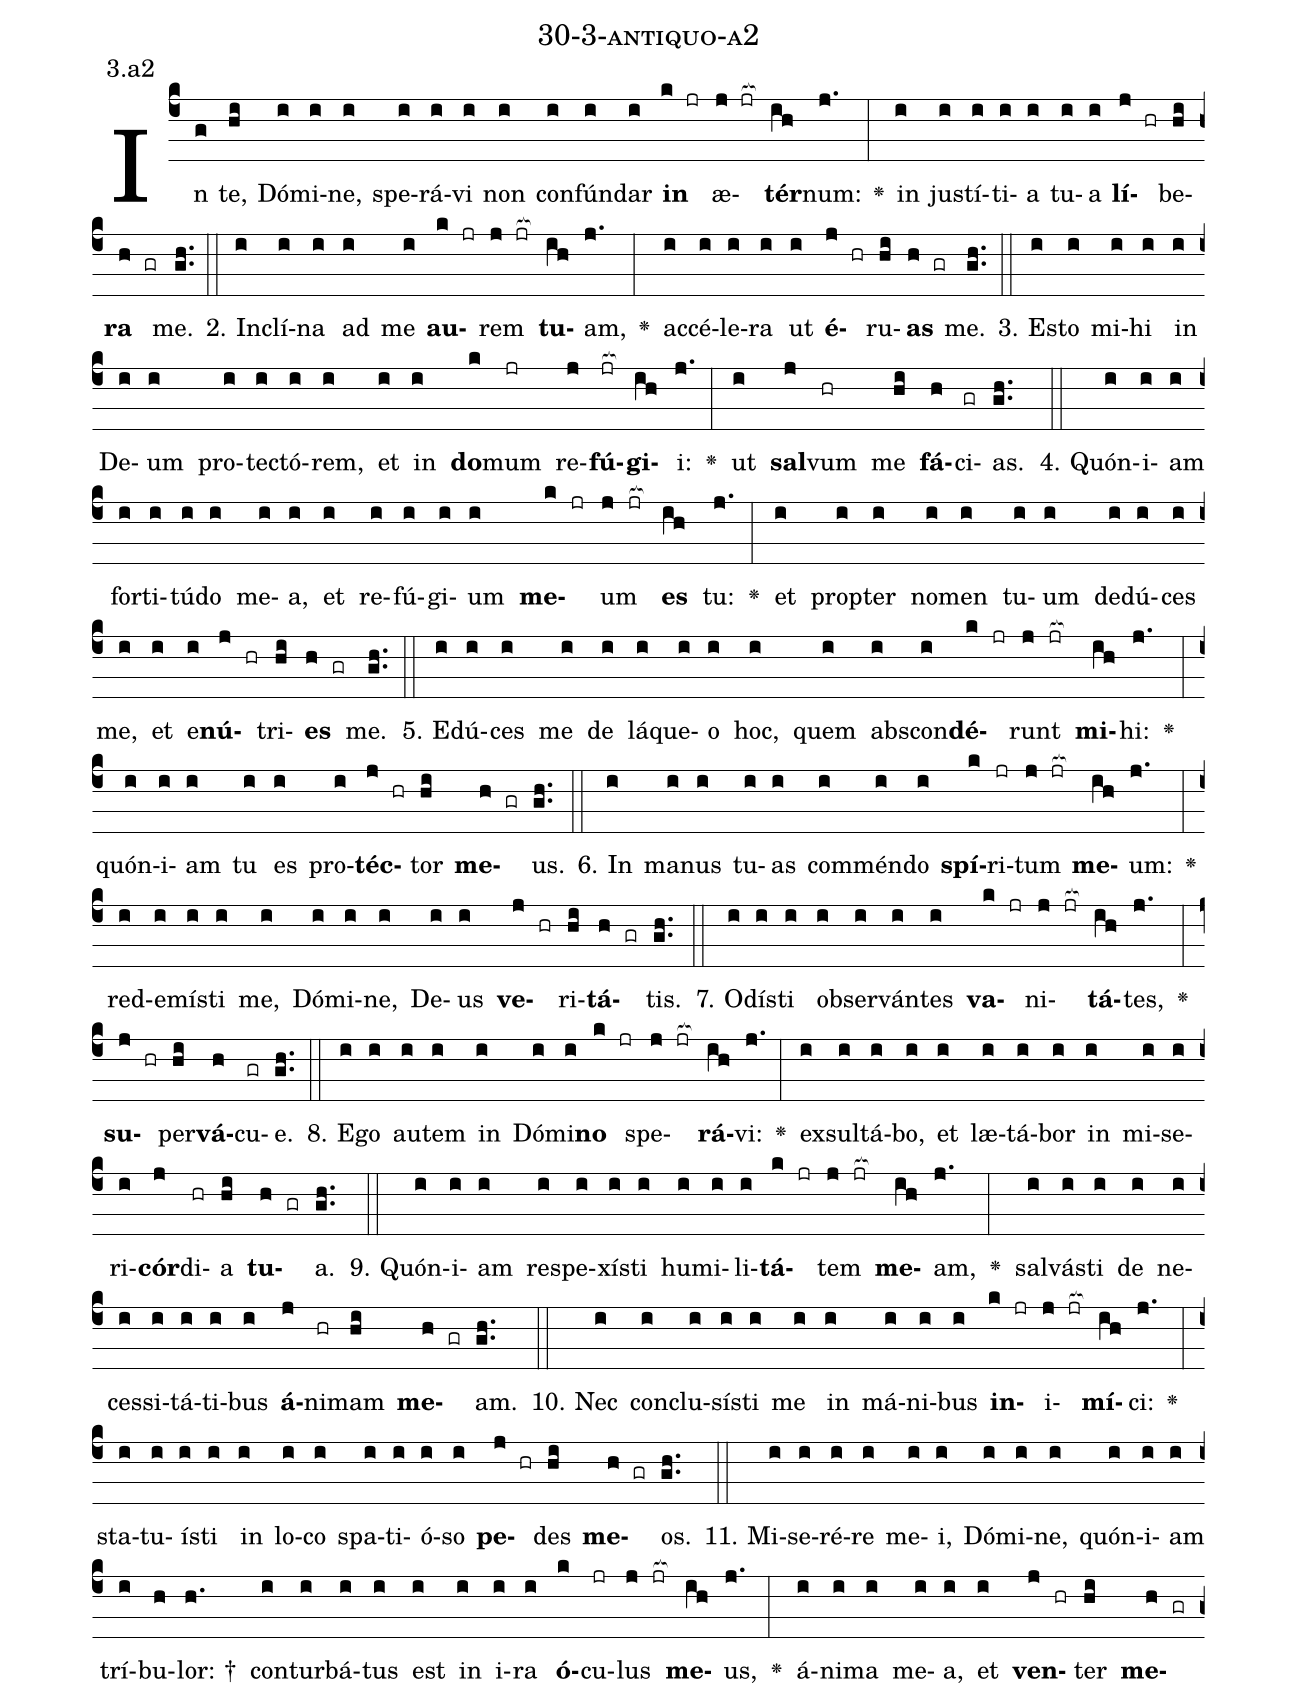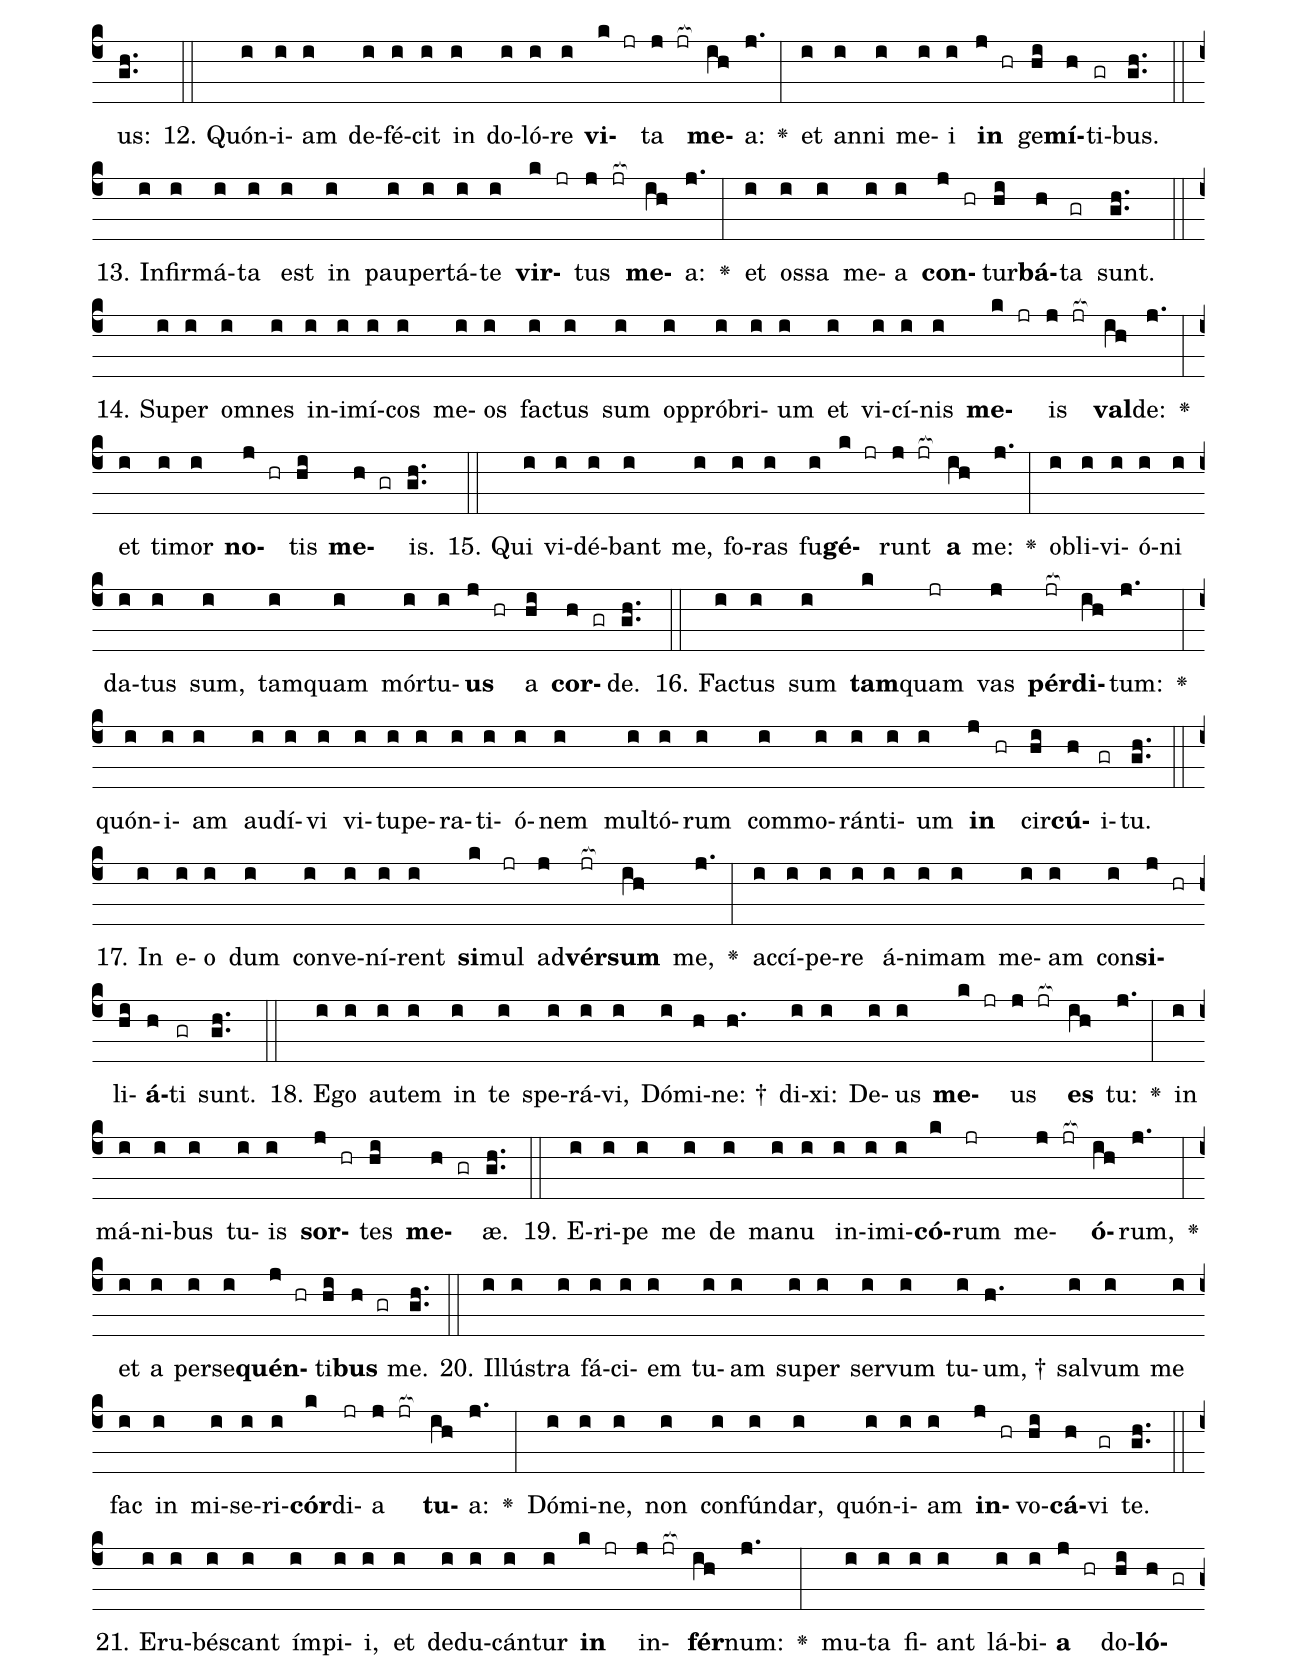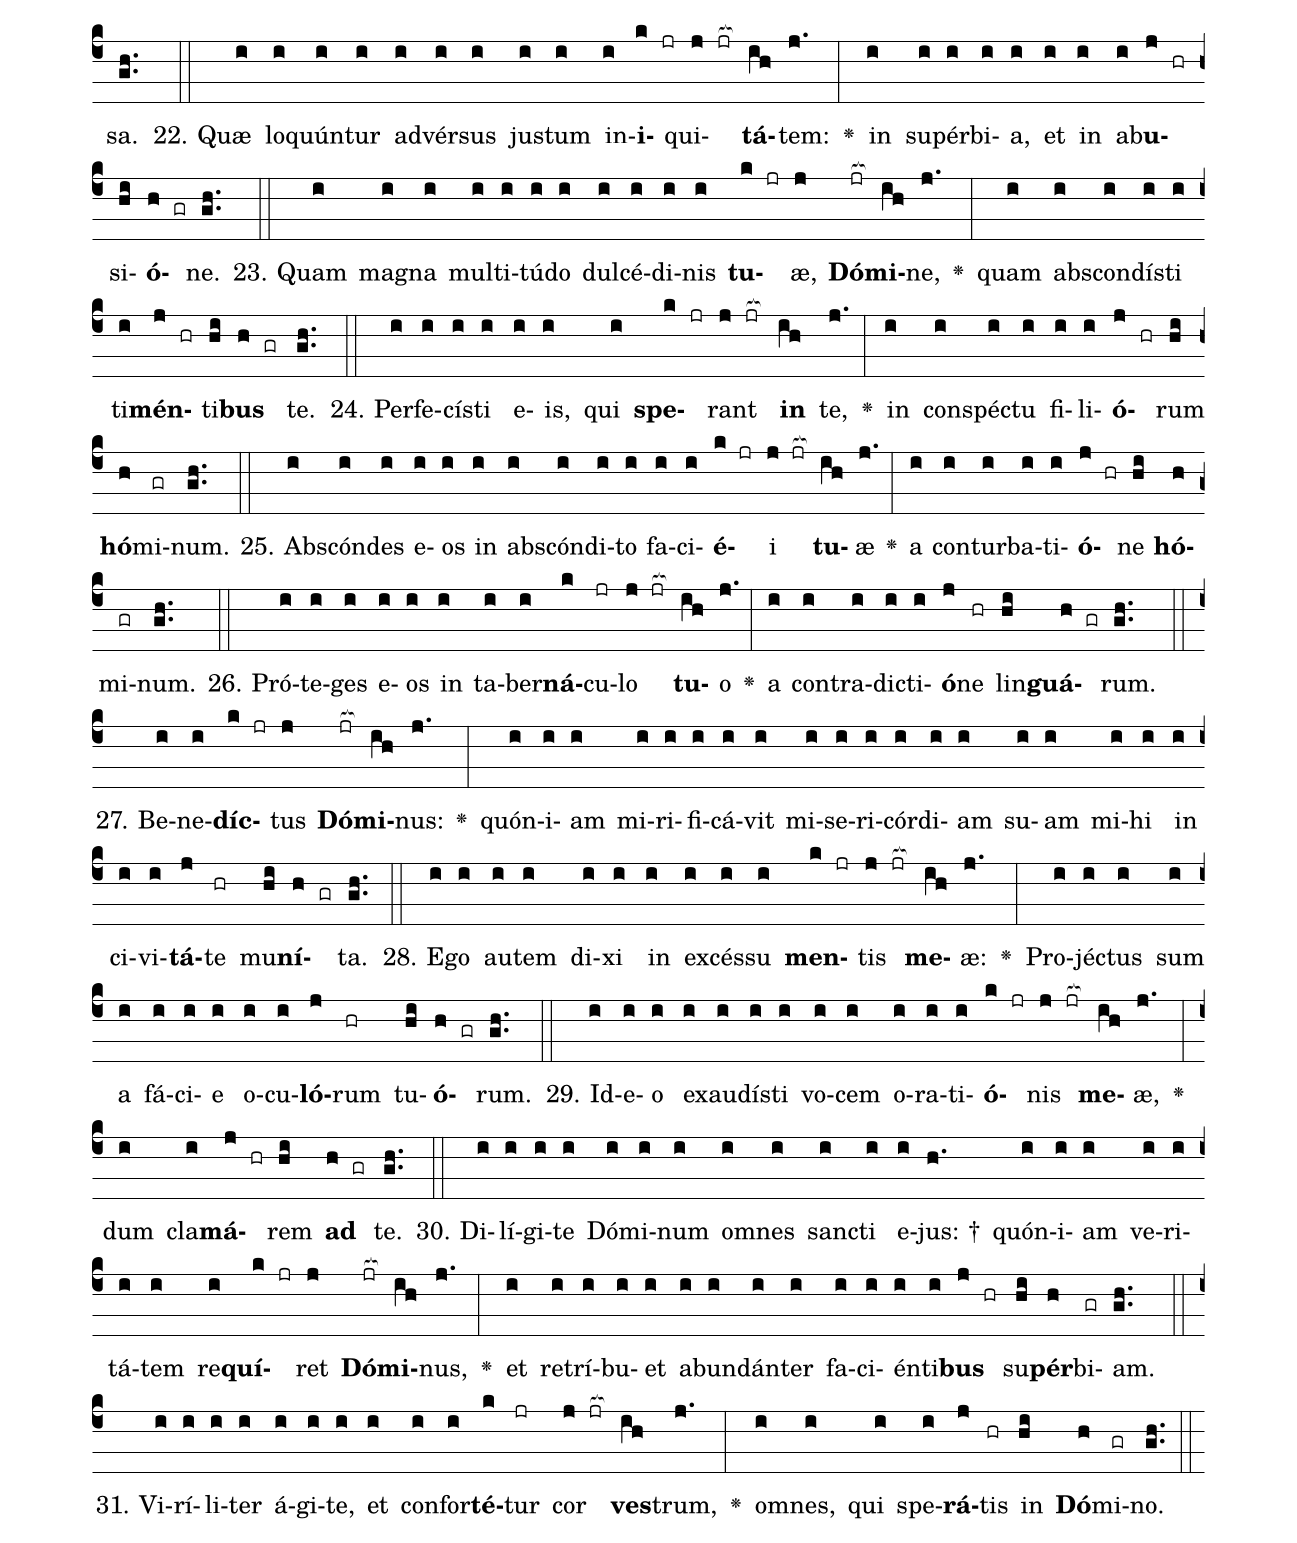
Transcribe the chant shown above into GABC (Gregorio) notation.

name: 30-3-antiquo-a2;
annotation: 3.a2;
%%
(c4)In(g) te,(hi) Dó(i)mi(i)ne,(i) spe(i)rá(i)vi(i) non(i) con(i)fún(i)dar(i) <b>in</b>(k jr) æ(j jr[ocb:1{])<b>tér</b>(ih[ocb:0}])num:(j.) <v>\greheightstar</v>(:) in(i) jus(i)tí(i)ti(i)a(i) tu(i)a(i) <b>lí</b>(j hr)be(hi)<b>ra</b>(h gr) me.(gh..) (::)
2. In(i)clí(i)na(i) ad(i) me(i) <b>au</b>(k jr)rem(j jr[ocb:1{]) <b>tu</b>(ih[ocb:0}])am,(j.) <v>\greheightstar</v>(:) ac(i)cé(i)le(i)ra(i) ut(i) <b>é</b>(j hr)ru(hi)<b>as</b>(h gr) me.(gh..) (::)
3. Es(i)to(i) mi(i)hi(i) in(i) De(i)um(i) pro(i)tec(i)tó(i)rem,(i) et(i) in(i) <b>do</b>(k)mum(jr) re(j)<b>fú</b>(jr[ocb:1{])<b>gi</b>(ih[ocb:0}])i:(j.) <v>\greheightstar</v>(:) ut(i) <b>sal</b>(j)vum(hr) me(hi) <b>fá</b>(h)ci(gr)as.(gh..) (::)
4. Quón(i)i(i)am(i) for(i)ti(i)tú(i)do(i) me(i)a,(i) et(i) re(i)fú(i)gi(i)um(i) <b>me</b>(k jr)um(j jr[ocb:1{]) <b>es</b>(ih[ocb:0}]) tu:(j.) <v>\greheightstar</v>(:) et(i) prop(i)ter(i) no(i)men(i) tu(i)um(i) de(i)dú(i)ces(i) me,(i) et(i) e(i)<b>nú</b>(j hr)tri(hi)<b>es</b>(h gr) me.(gh..) (::)
5. E(i)dú(i)ces(i) me(i) de(i) lá(i)que(i)o(i) hoc,(i) quem(i) abs(i)con(i)<b>dé</b>(k jr)runt(j jr[ocb:1{]) <b>mi</b>(ih[ocb:0}])hi:(j.) <v>\greheightstar</v>(:) quón(i)i(i)am(i) tu(i) es(i) pro(i)<b>téc</b>(j hr)tor(hi) <b>me</b>(h gr)us.(gh..) (::)
6. In(i) ma(i)nus(i) tu(i)as(i) com(i)mén(i)do(i) <b>spí</b>(k)ri(jr)tum(j jr[ocb:1{]) <b>me</b>(ih[ocb:0}])um:(j.) <v>\greheightstar</v>(:) red(i)e(i)mís(i)ti(i) me,(i) Dó(i)mi(i)ne,(i) De(i)us(i) <b>ve</b>(j hr)ri(hi)<b>tá</b>(h gr)tis.(gh..) (::)
7. O(i)dís(i)ti(i) ob(i)ser(i)ván(i)tes(i) <b>va</b>(k jr)ni(j jr[ocb:1{])<b>tá</b>(ih[ocb:0}])tes,(j.) <v>\greheightstar</v>(:) <b>su</b>(j hr)per(hi)<b>vá</b>(h)cu(gr)e.(gh..) (::)
8. E(i)go(i) au(i)tem(i) in(i) Dó(i)mi(i)<b>no</b>(k jr) spe(j jr[ocb:1{])<b>rá</b>(ih[ocb:0}])vi:(j.) <v>\greheightstar</v>(:) ex(i)sul(i)tá(i)bo,(i) et(i) læ(i)tá(i)bor(i) in(i) mi(i)se(i)ri(i)<b>cór</b>(j)di(hr)a(hi) <b>tu</b>(h gr)a.(gh..) (::)
9. Quón(i)i(i)am(i) re(i)spe(i)xís(i)ti(i) hu(i)mi(i)li(i)<b>tá</b>(k jr)tem(j jr[ocb:1{]) <b>me</b>(ih[ocb:0}])am,(j.) <v>\greheightstar</v>(:) sal(i)vás(i)ti(i) de(i) ne(i)ces(i)si(i)tá(i)ti(i)bus(i) <b>á</b>(j)ni(hr)mam(hi) <b>me</b>(h gr)am.(gh..) (::)
10. Nec(i) con(i)clu(i)sís(i)ti(i) me(i) in(i) má(i)ni(i)bus(i) <b>in</b>(k jr)i(j jr[ocb:1{])<b>mí</b>(ih[ocb:0}])ci:(j.) <v>\greheightstar</v>(:) sta(i)tu(i)ís(i)ti(i) in(i) lo(i)co(i) spa(i)ti(i)ó(i)so(i) <b>pe</b>(j hr)des(hi) <b>me</b>(h gr)os.(gh..) (::)
11. Mi(i)se(i)ré(i)re(i) me(i)i,(i) Dó(i)mi(i)ne,(i) quón(i)i(i)am(i) trí(i)bu(h)lor: †(h.) con(i)tur(i)bá(i)tus(i) est(i) in(i) i(i)ra(i) <b>ó</b>(k)cu(jr)lus(j jr[ocb:1{]) <b>me</b>(ih[ocb:0}])us,(j.) <v>\greheightstar</v>(:) á(i)ni(i)ma(i) me(i)a,(i) et(i) <b>ven</b>(j hr)ter(hi) <b>me</b>(h gr)us:(gh..) (::)
12. Quón(i)i(i)am(i) de(i)fé(i)cit(i) in(i) do(i)ló(i)re(i) <b>vi</b>(k jr)ta(j jr[ocb:1{]) <b>me</b>(ih[ocb:0}])a:(j.) <v>\greheightstar</v>(:) et(i) an(i)ni(i) me(i)i(i) <b>in</b>(j hr) ge(hi)<b>mí</b>(h)ti(gr)bus.(gh..) (::)
13. In(i)fir(i)má(i)ta(i) est(i) in(i) pau(i)per(i)tá(i)te(i) <b>vir</b>(k jr)tus(j jr[ocb:1{]) <b>me</b>(ih[ocb:0}])a:(j.) <v>\greheightstar</v>(:) et(i) os(i)sa(i) me(i)a(i) <b>con</b>(j hr)tur(hi)<b>bá</b>(h)ta(gr) sunt.(gh..) (::)
14. Su(i)per(i) om(i)nes(i) in(i)i(i)mí(i)cos(i) me(i)os(i) fac(i)tus(i) sum(i) op(i)pró(i)bri(i)um(i) et(i) vi(i)cí(i)nis(i) <b>me</b>(k jr)is(j jr[ocb:1{]) <b>val</b>(ih[ocb:0}])de:(j.) <v>\greheightstar</v>(:) et(i) ti(i)mor(i) <b>no</b>(j hr)tis(hi) <b>me</b>(h gr)is.(gh..) (::)
15. Qui(i) vi(i)dé(i)bant(i) me,(i) fo(i)ras(i) fu(i)<b>gé</b>(k jr)runt(j jr[ocb:1{]) <b>a</b>(ih[ocb:0}]) me:(j.) <v>\greheightstar</v>(:) ob(i)li(i)vi(i)ó(i)ni(i) da(i)tus(i) sum,(i) tam(i)quam(i) mór(i)tu(i)<b>us</b>(j hr) a(hi) <b>cor</b>(h gr)de.(gh..) (::)
16. Fac(i)tus(i) sum(i) <b>tam</b>(k)quam(jr) vas(j) <b>pér</b>(jr[ocb:1{])<b>di</b>(ih[ocb:0}])tum:(j.) <v>\greheightstar</v>(:) quón(i)i(i)am(i) au(i)dí(i)vi(i) vi(i)tu(i)pe(i)ra(i)ti(i)ó(i)nem(i) mul(i)tó(i)rum(i) com(i)mo(i)rán(i)ti(i)um(i) <b>in</b>(j hr) cir(hi)<b>cú</b>(h)i(gr)tu.(gh..) (::)
17. In(i) e(i)o(i) dum(i) con(i)ve(i)ní(i)rent(i) <b>si</b>(k)mul(jr) ad(j)<b>vér</b>(jr[ocb:1{])<b>sum</b>(ih[ocb:0}]) me,(j.) <v>\greheightstar</v>(:) ac(i)cí(i)pe(i)re(i) á(i)ni(i)mam(i) me(i)am(i) con(i)<b>si</b>(j hr)li(hi)<b>á</b>(h)ti(gr) sunt.(gh..) (::)
18. E(i)go(i) au(i)tem(i) in(i) te(i) spe(i)rá(i)vi,(i) Dó(i)mi(h)ne: †(h.) di(i)xi:(i) De(i)us(i) <b>me</b>(k jr)us(j jr[ocb:1{]) <b>es</b>(ih[ocb:0}]) tu:(j.) <v>\greheightstar</v>(:) in(i) má(i)ni(i)bus(i) tu(i)is(i) <b>sor</b>(j hr)tes(hi) <b>me</b>(h gr)æ.(gh..) (::)
19. E(i)ri(i)pe(i) me(i) de(i) ma(i)nu(i) in(i)i(i)mi(i)<b>có</b>(k)rum(jr) me(j jr[ocb:1{])<b>ó</b>(ih[ocb:0}])rum,(j.) <v>\greheightstar</v>(:) et(i) a(i) per(i)se(i)<b>quén</b>(j hr)ti(hi)<b>bus</b>(h gr) me.(gh..) (::)
20. Il(i)lús(i)tra(i) fá(i)ci(i)em(i) tu(i)am(i) su(i)per(i) ser(i)vum(i) tu(i)um, †(h.) sal(i)vum(i) me(i) fac(i) in(i) mi(i)se(i)ri(i)<b>cór</b>(k)di(jr)a(j jr[ocb:1{]) <b>tu</b>(ih[ocb:0}])a:(j.) <v>\greheightstar</v>(:) Dó(i)mi(i)ne,(i) non(i) con(i)fún(i)dar,(i) quón(i)i(i)am(i) <b>in</b>(j hr)vo(hi)<b>cá</b>(h)vi(gr) te.(gh..) (::)
21. E(i)ru(i)bés(i)cant(i) ím(i)pi(i)i,(i) et(i) de(i)du(i)cán(i)tur(i) <b>in</b>(k jr) in(j jr[ocb:1{])<b>fér</b>(ih[ocb:0}])num:(j.) <v>\greheightstar</v>(:) mu(i)ta(i) fi(i)ant(i) lá(i)bi(i)<b>a</b>(j hr) do(hi)<b>ló</b>(h gr)sa.(gh..) (::)
22. Quæ(i) lo(i)quún(i)tur(i) ad(i)vér(i)sus(i) jus(i)tum(i) in(i)<b>i</b>(k jr)qui(j jr[ocb:1{])<b>tá</b>(ih[ocb:0}])tem:(j.) <v>\greheightstar</v>(:) in(i) su(i)pér(i)bi(i)a,(i) et(i) in(i) ab(i)<b>u</b>(j hr)si(hi)<b>ó</b>(h gr)ne.(gh..) (::)
23. Quam(i) ma(i)gna(i) mul(i)ti(i)tú(i)do(i) dul(i)cé(i)di(i)nis(i) <b>tu</b>(k jr)æ,(j) <b>Dó</b>(jr[ocb:1{])<b>mi</b>(ih[ocb:0}])ne,(j.) <v>\greheightstar</v>(:) quam(i) abs(i)con(i)dís(i)ti(i) ti(i)<b>mén</b>(j hr)ti(hi)<b>bus</b>(h gr) te.(gh..) (::)
24. Per(i)fe(i)cís(i)ti(i) e(i)is,(i) qui(i) <b>spe</b>(k jr)rant(j jr[ocb:1{]) <b>in</b>(ih[ocb:0}]) te,(j.) <v>\greheightstar</v>(:) in(i) con(i)spéc(i)tu(i) fi(i)li(i)<b>ó</b>(j hr)rum(hi) <b>hó</b>(h)mi(gr)num.(gh..) (::)
25. Abs(i)cón(i)des(i) e(i)os(i) in(i) abs(i)cón(i)di(i)to(i) fa(i)ci(i)<b>é</b>(k jr)i(j jr[ocb:1{]) <b>tu</b>(ih[ocb:0}])æ(j.) <v>\greheightstar</v>(:) a(i) con(i)tur(i)ba(i)ti(i)<b>ó</b>(j hr)ne(hi) <b>hó</b>(h)mi(gr)num.(gh..) (::)
26. Pró(i)te(i)ges(i) e(i)os(i) in(i) ta(i)ber(i)<b>ná</b>(k)cu(jr)lo(j jr[ocb:1{]) <b>tu</b>(ih[ocb:0}])o(j.) <v>\greheightstar</v>(:) a(i) con(i)tra(i)dic(i)ti(i)<b>ó</b>(j)ne(hr) lin(hi)<b>guá</b>(h gr)rum.(gh..) (::)
27. Be(i)ne(i)<b>díc</b>(k jr)tus(j) <b>Dó</b>(jr[ocb:1{])<b>mi</b>(ih[ocb:0}])nus:(j.) <v>\greheightstar</v>(:) quón(i)i(i)am(i) mi(i)ri(i)fi(i)cá(i)vit(i) mi(i)se(i)ri(i)cór(i)di(i)am(i) su(i)am(i) mi(i)hi(i) in(i) ci(i)vi(i)<b>tá</b>(j)te(hr) mu(hi)<b>ní</b>(h gr)ta.(gh..) (::)
28. E(i)go(i) au(i)tem(i) di(i)xi(i) in(i) ex(i)cés(i)su(i) <b>men</b>(k jr)tis(j jr[ocb:1{]) <b>me</b>(ih[ocb:0}])æ:(j.) <v>\greheightstar</v>(:) Pro(i)jéc(i)tus(i) sum(i) a(i) fá(i)ci(i)e(i) o(i)cu(i)<b>ló</b>(j)rum(hr) tu(hi)<b>ó</b>(h gr)rum.(gh..) (::)
29. Id(i)e(i)o(i) ex(i)au(i)dís(i)ti(i) vo(i)cem(i) o(i)ra(i)ti(i)<b>ó</b>(k jr)nis(j jr[ocb:1{]) <b>me</b>(ih[ocb:0}])æ,(j.) <v>\greheightstar</v>(:) dum(i) cla(i)<b>má</b>(j hr)rem(hi) <b>ad</b>(h gr) te.(gh..) (::)
30. Di(i)lí(i)gi(i)te(i) Dó(i)mi(i)num(i) om(i)nes(i) sanc(i)ti(i) e(i)jus: †(h.) quón(i)i(i)am(i) ve(i)ri(i)tá(i)tem(i) re(i)<b>quí</b>(k jr)ret(j) <b>Dó</b>(jr[ocb:1{])<b>mi</b>(ih[ocb:0}])nus,(j.) <v>\greheightstar</v>(:) et(i) re(i)trí(i)bu(i)et(i) ab(i)un(i)dán(i)ter(i) fa(i)ci(i)én(i)ti(i)<b>bus</b>(j hr) su(hi)<b>pér</b>(h)bi(gr)am.(gh..) (::)
31. Vi(i)rí(i)li(i)ter(i) á(i)gi(i)te,(i) et(i) con(i)for(i)<b>té</b>(k)tur(jr) cor(j jr[ocb:1{]) <b>ves</b>(ih[ocb:0}])trum,(j.) <v>\greheightstar</v>(:) om(i)nes,(i) qui(i) spe(i)<b>rá</b>(j)tis(hr) in(hi) <b>Dó</b>(h)mi(gr)no.(gh..) (::)
